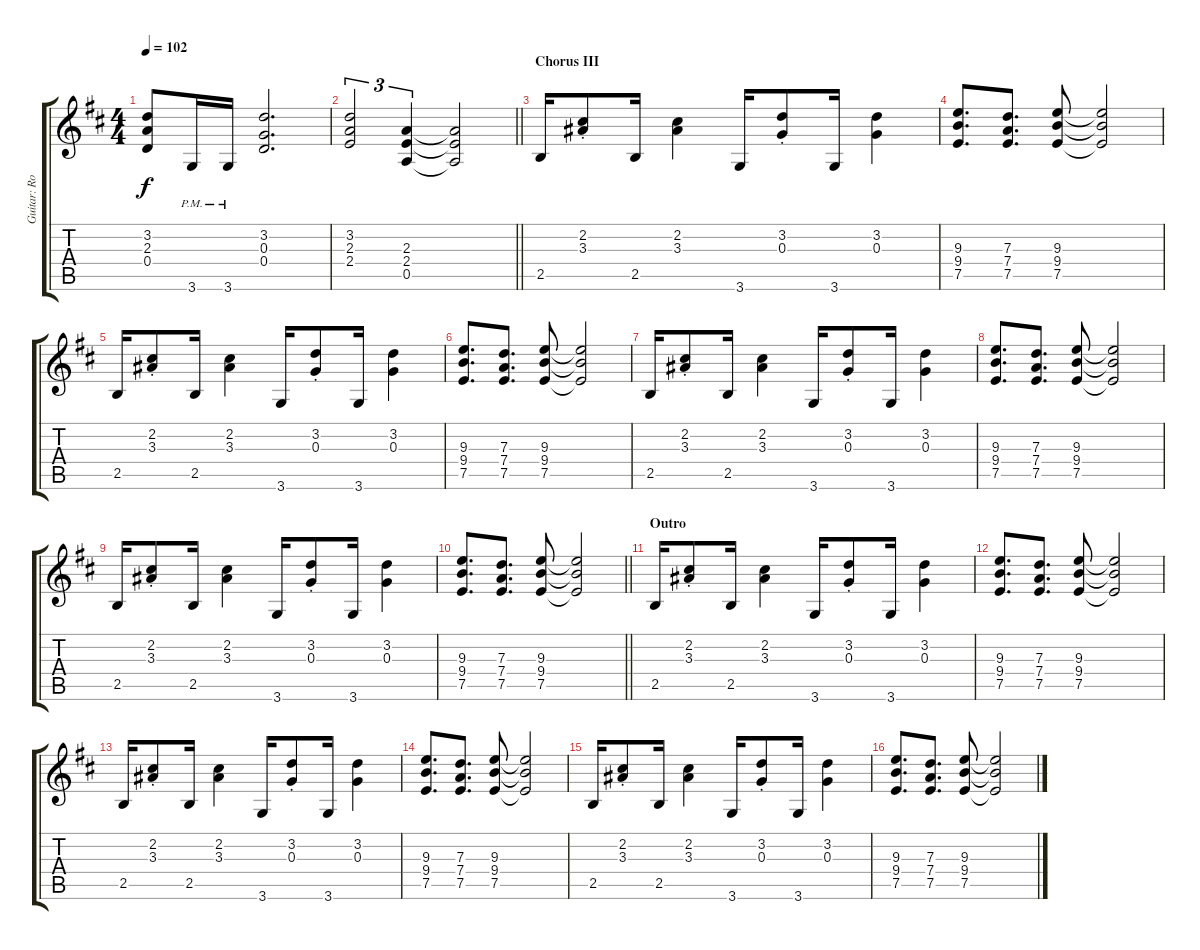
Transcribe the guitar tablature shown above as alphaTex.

\track ("Guitar: Robin" "Guitar: Ro") {instrument distortionguitar}
\staff {score tabs}
\tuning (E4 B3 G3 D3 A2 E2) {hide}
\ts (4 4)
\tempo 102
\clef g2
\ks d
(3.2 2.3 0.4).8{dy f} 3.6{pm}.16 3.6{pm}.16 (3.2 0.3 0.4).2{d} |
\barLineRight lightlight
(3.2 2.3 2.4).2{tu (3 2)} (2.3 2.4 0.5).4{tu (3 2)} (2.3{t} 2.4{t} 0.5{t}).2 |
\section ("" "Chorus III")
2.5.16 (2.2{st} 3.3{st}).8 2.5.16 (2.2 3.3).4 3.6.16 (3.2{st} 0.3{st}).8 3.6.16 (3.2 0.3).4 |
(9.3 9.4 7.5).8{d} (7.3 7.4 7.5).8{d} (9.3 9.4 7.5).8 (9.3{t} 9.4{t} 7.5{t}).2 |
2.5.16 (2.2{st} 3.3{st}).8 2.5.16 (2.2 3.3).4 3.6.16 (3.2{st} 0.3{st}).8 3.6.16 (3.2 0.3).4 |
(9.3 9.4 7.5).8{d} (7.3 7.4 7.5).8{d} (9.3 9.4 7.5).8 (9.3{t} 9.4{t} 7.5{t}).2 |
2.5.16 (2.2{st} 3.3{st}).8 2.5.16 (2.2 3.3).4 3.6.16 (3.2{st} 0.3{st}).8 3.6.16 (3.2 0.3).4 |
(9.3 9.4 7.5).8{d} (7.3 7.4 7.5).8{d} (9.3 9.4 7.5).8 (9.3{t} 9.4{t} 7.5{t}).2 |
2.5.16 (2.2{st} 3.3{st}).8 2.5.16 (2.2 3.3).4 3.6.16 (3.2{st} 0.3{st}).8 3.6.16 (3.2 0.3).4 |
\barLineRight lightlight
(9.3 9.4 7.5).8{d} (7.3 7.4 7.5).8{d} (9.3 9.4 7.5).8 (9.3{t} 9.4{t} 7.5{t}).2 |
\section ("" "Outro")
2.5.16 (2.2{st} 3.3{st}).8 2.5.16 (2.2 3.3).4 3.6.16 (3.2{st} 0.3{st}).8 3.6.16 (3.2 0.3).4 |
(9.3 9.4 7.5).8{d} (7.3 7.4 7.5).8{d} (9.3 9.4 7.5).8 (9.3{t} 9.4{t} 7.5{t}).2 |
2.5.16 (2.2{st} 3.3{st}).8 2.5.16 (2.2 3.3).4 3.6.16 (3.2{st} 0.3{st}).8 3.6.16 (3.2 0.3).4 |
(9.3 9.4 7.5).8{d} (7.3 7.4 7.5).8{d} (9.3 9.4 7.5).8 (9.3{t} 9.4{t} 7.5{t}).2 |
2.5.16 (2.2{st} 3.3{st}).8 2.5.16 (2.2 3.3).4 3.6.16 (3.2{st} 0.3{st}).8 3.6.16 (3.2 0.3).4 |
(9.3 9.4 7.5).8{d} (7.3 7.4 7.5).8{d} (9.3 9.4 7.5).8 (9.3{t} 9.4{t} 7.5{t}).2
